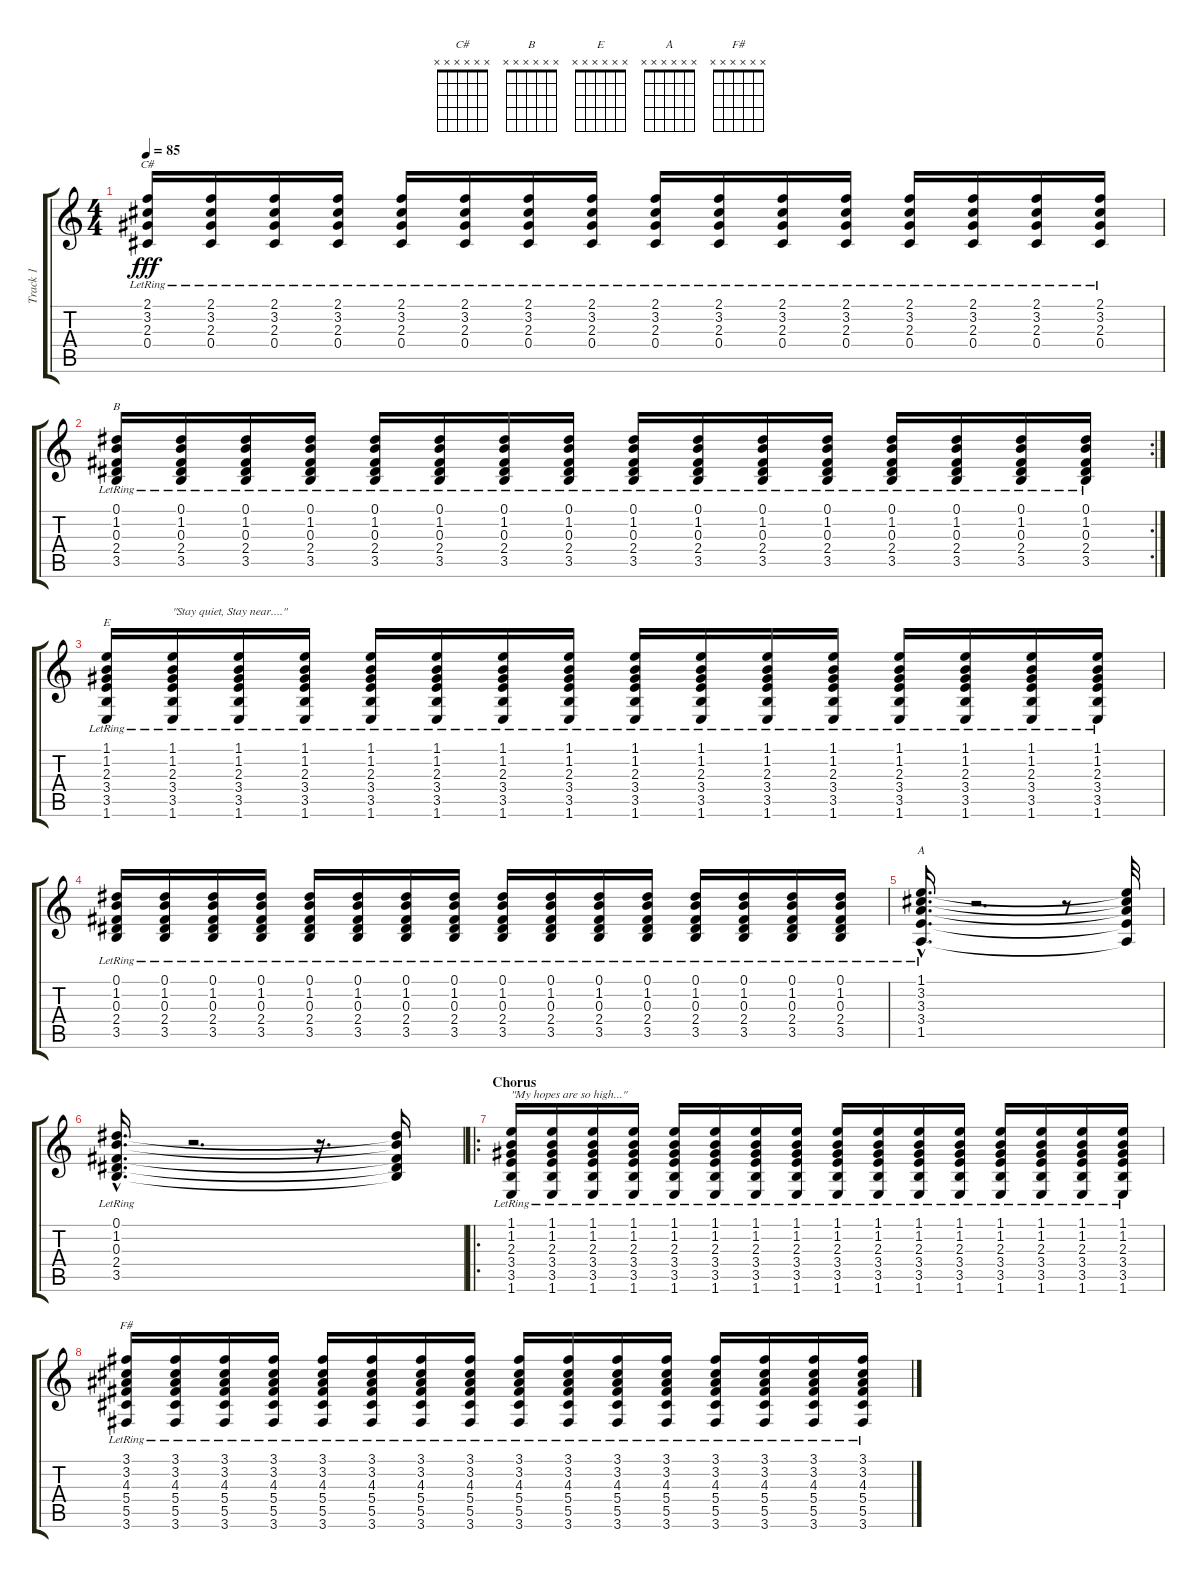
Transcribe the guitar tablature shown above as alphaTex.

\track ("Track 1" "Track 1") {instrument electricguitarclean}
\staff {score tabs}
\tuning (Eb4 Bb3 Gb3 Db3 Ab2 Eb2) {hide}
\chord ("C#" x x x x x x) {firstfret 0}
\chord ("B" x x x x x x) {firstfret 0}
\chord ("E" x x x x x x) {firstfret 0}
\chord ("A" x x x x x x) {firstfret 0}
\chord ("F#" x x x x x x) {firstfret 0}
\ts (4 4)
\tempo 85
\clef g2
\ks c
(2.1{lr} 3.2{lr} 2.3{lr} 0.4{lr}).16{ch "C#" dy fff} (2.1{lr} 3.2{lr} 2.3{lr} 0.4{lr}).16 (2.1{lr} 3.2{lr} 2.3{lr} 0.4{lr}).16 (2.1{lr} 3.2{lr} 2.3{lr} 0.4{lr}).16 (2.1{lr} 3.2{lr} 2.3{lr} 0.4{lr}).16 (2.1{lr} 3.2{lr} 2.3{lr} 0.4{lr}).16 (2.1{lr} 3.2{lr} 2.3{lr} 0.4{lr}).16 (2.1{lr} 3.2{lr} 2.3{lr} 0.4{lr}).16 (2.1{lr} 3.2{lr} 2.3{lr} 0.4{lr}).16 (2.1{lr} 3.2{lr} 2.3{lr} 0.4{lr}).16 (2.1{lr} 3.2{lr} 2.3{lr} 0.4{lr}).16 (2.1{lr} 3.2{lr} 2.3{lr} 0.4{lr}).16 (2.1{lr} 3.2{lr} 2.3{lr} 0.4{lr}).16 (2.1{lr} 3.2{lr} 2.3{lr} 0.4{lr}).16 (2.1{lr} 3.2{lr} 2.3{lr} 0.4{lr}).16 (2.1{lr} 3.2{lr} 2.3{lr} 0.4{lr}).16 |
\rc 2
(0.1{lr} 1.2{lr} 0.3{lr} 2.4{lr} 3.5{lr}).16{ch "B"} (0.1{lr} 1.2{lr} 0.3{lr} 2.4{lr} 3.5{lr}).16 (0.1{lr} 1.2{lr} 0.3{lr} 2.4{lr} 3.5{lr}).16 (0.1{lr} 1.2{lr} 0.3{lr} 2.4{lr} 3.5{lr}).16 (0.1{lr} 1.2{lr} 0.3{lr} 2.4{lr} 3.5{lr}).16 (0.1{lr} 1.2{lr} 0.3{lr} 2.4{lr} 3.5{lr}).16 (0.1{lr} 1.2{lr} 0.3{lr} 2.4{lr} 3.5{lr}).16 (0.1{lr} 1.2{lr} 0.3{lr} 2.4{lr} 3.5{lr}).16 (0.1{lr} 1.2{lr} 0.3{lr} 2.4{lr} 3.5{lr}).16 (0.1{lr} 1.2{lr} 0.3{lr} 2.4{lr} 3.5{lr}).16 (0.1{lr} 1.2{lr} 0.3{lr} 2.4{lr} 3.5{lr}).16 (0.1{lr} 1.2{lr} 0.3{lr} 2.4{lr} 3.5{lr}).16 (0.1{lr} 1.2{lr} 0.3{lr} 2.4{lr} 3.5{lr}).16 (0.1{lr} 1.2{lr} 0.3{lr} 2.4{lr} 3.5{lr}).16 (0.1{lr} 1.2{lr} 0.3{lr} 2.4{lr} 3.5{lr}).16 (0.1{lr} 1.2{lr} 0.3{lr} 2.4{lr} 3.5{lr}).16 |
(1.1{lr} 1.2{lr} 2.3{lr} 3.4{lr} 3.5{lr} 1.6{lr}).16{ch "E"} (1.1{lr} 1.2{lr} 2.3{lr} 3.4{lr} 3.5{lr} 1.6{lr}).16{txt "\"Stay quiet, Stay near....\""} (1.1{lr} 1.2{lr} 2.3{lr} 3.4{lr} 3.5{lr} 1.6{lr}).16 (1.1{lr} 1.2{lr} 2.3{lr} 3.4{lr} 3.5{lr} 1.6{lr}).16 (1.1{lr} 1.2{lr} 2.3{lr} 3.4{lr} 3.5{lr} 1.6{lr}).16 (1.1{lr} 1.2{lr} 2.3{lr} 3.4{lr} 3.5{lr} 1.6{lr}).16 (1.1{lr} 1.2{lr} 2.3{lr} 3.4{lr} 3.5{lr} 1.6{lr}).16 (1.1{lr} 1.2{lr} 2.3{lr} 3.4{lr} 3.5{lr} 1.6{lr}).16 (1.1{lr} 1.2{lr} 2.3{lr} 3.4{lr} 3.5{lr} 1.6{lr}).16 (1.1{lr} 1.2{lr} 2.3{lr} 3.4{lr} 3.5{lr} 1.6{lr}).16 (1.1{lr} 1.2{lr} 2.3{lr} 3.4{lr} 3.5{lr} 1.6{lr}).16 (1.1{lr} 1.2{lr} 2.3{lr} 3.4{lr} 3.5{lr} 1.6{lr}).16 (1.1{lr} 1.2{lr} 2.3{lr} 3.4{lr} 3.5{lr} 1.6{lr}).16 (1.1{lr} 1.2{lr} 2.3{lr} 3.4{lr} 3.5{lr} 1.6{lr}).16 (1.1{lr} 1.2{lr} 2.3{lr} 3.4{lr} 3.5{lr} 1.6{lr}).16 (1.1{lr} 1.2{lr} 2.3{lr} 3.4{lr} 3.5{lr} 1.6{lr}).16 |
(0.1{lr} 1.2{lr} 0.3{lr} 2.4{lr} 3.5{lr}).16 (0.1{lr} 1.2{lr} 0.3{lr} 2.4{lr} 3.5{lr}).16 (0.1{lr} 1.2{lr} 0.3{lr} 2.4{lr} 3.5{lr}).16 (0.1{lr} 1.2{lr} 0.3{lr} 2.4{lr} 3.5{lr}).16 (0.1{lr} 1.2{lr} 0.3{lr} 2.4{lr} 3.5{lr}).16 (0.1{lr} 1.2{lr} 0.3{lr} 2.4{lr} 3.5{lr}).16 (0.1{lr} 1.2{lr} 0.3{lr} 2.4{lr} 3.5{lr}).16 (0.1{lr} 1.2{lr} 0.3{lr} 2.4{lr} 3.5{lr}).16 (0.1{lr} 1.2{lr} 0.3{lr} 2.4{lr} 3.5{lr}).16 (0.1{lr} 1.2{lr} 0.3{lr} 2.4{lr} 3.5{lr}).16 (0.1{lr} 1.2{lr} 0.3{lr} 2.4{lr} 3.5{lr}).16 (0.1{lr} 1.2{lr} 0.3{lr} 2.4{lr} 3.5{lr}).16 (0.1{lr} 1.2{lr} 0.3{lr} 2.4{lr} 3.5{lr}).16 (0.1{lr} 1.2{lr} 0.3{lr} 2.4{lr} 3.5{lr}).16 (0.1{lr} 1.2{lr} 0.3{lr} 2.4{lr} 3.5{lr}).16 (0.1{lr} 1.2{lr} 0.3{lr} 2.4{lr} 3.5{lr}).16 |
(1.1{hac lr} 3.2{hac lr} 3.3{hac lr} 3.4{hac lr} 1.5{hac lr}).16{d ch "A"} r.2{d} r.8 (1.1{t} 3.2{t} 3.3{t} 3.4{t} 1.5{t}).32 |
(0.1{hac lr} 1.2{hac lr} 0.3{hac lr} 2.4{hac lr} 3.5{hac lr}).16{d} r.2{d} r.16{d} (0.1{t} 1.2{t} 0.3{t} 2.4{t} 3.5{t}).16 |
\ro
\section ("" "Chorus")
(1.1{lr} 1.2{lr} 2.3{lr} 3.4{lr} 3.5{lr} 1.6{lr}).16{txt "\"My hopes are so high...\"" instrument electricguitarclean} (1.1{lr} 1.2{lr} 2.3{lr} 3.4{lr} 3.5{lr} 1.6{lr}).16 (1.1{lr} 1.2{lr} 2.3{lr} 3.4{lr} 3.5{lr} 1.6{lr}).16 (1.1{lr} 1.2{lr} 2.3{lr} 3.4{lr} 3.5{lr} 1.6{lr}).16 (1.1{lr} 1.2{lr} 2.3{lr} 3.4{lr} 3.5{lr} 1.6{lr}).16 (1.1{lr} 1.2{lr} 2.3{lr} 3.4{lr} 3.5{lr} 1.6{lr}).16 (1.1{lr} 1.2{lr} 2.3{lr} 3.4{lr} 3.5{lr} 1.6{lr}).16 (1.1{lr} 1.2{lr} 2.3{lr} 3.4{lr} 3.5{lr} 1.6{lr}).16 (1.1{lr} 1.2{lr} 2.3{lr} 3.4{lr} 3.5{lr} 1.6{lr}).16 (1.1{lr} 1.2{lr} 2.3{lr} 3.4{lr} 3.5{lr} 1.6{lr}).16 (1.1{lr} 1.2{lr} 2.3{lr} 3.4{lr} 3.5{lr} 1.6{lr}).16 (1.1{lr} 1.2{lr} 2.3{lr} 3.4{lr} 3.5{lr} 1.6{lr}).16 (1.1{lr} 1.2{lr} 2.3{lr} 3.4{lr} 3.5{lr} 1.6{lr}).16 (1.1{lr} 1.2{lr} 2.3{lr} 3.4{lr} 3.5{lr} 1.6{lr}).16 (1.1{lr} 1.2{lr} 2.3{lr} 3.4{lr} 3.5{lr} 1.6{lr}).16 (1.1{lr} 1.2{lr} 2.3{lr} 3.4{lr} 3.5{lr} 1.6{lr}).16 |
(3.1{lr} 3.2{lr} 4.3{lr} 5.4{lr} 5.5{lr} 3.6{lr}).16{ch "F#"} (3.1{lr} 3.2{lr} 4.3{lr} 5.4{lr} 5.5{lr} 3.6{lr}).16 (3.1{lr} 3.2{lr} 4.3{lr} 5.4{lr} 5.5{lr} 3.6{lr}).16 (3.1{lr} 3.2{lr} 4.3{lr} 5.4{lr} 5.5{lr} 3.6{lr}).16 (3.1{lr} 3.2{lr} 4.3{lr} 5.4{lr} 5.5{lr} 3.6{lr}).16 (3.1{lr} 3.2{lr} 4.3{lr} 5.4{lr} 5.5{lr} 3.6{lr}).16 (3.1{lr} 3.2{lr} 4.3{lr} 5.4{lr} 5.5{lr} 3.6{lr}).16 (3.1{lr} 3.2{lr} 4.3{lr} 5.4{lr} 5.5{lr} 3.6{lr}).16 (3.1{lr} 3.2{lr} 4.3{lr} 5.4{lr} 5.5{lr} 3.6{lr}).16 (3.1{lr} 3.2{lr} 4.3{lr} 5.4{lr} 5.5{lr} 3.6{lr}).16 (3.1{lr} 3.2{lr} 4.3{lr} 5.4{lr} 5.5{lr} 3.6{lr}).16 (3.1{lr} 3.2{lr} 4.3{lr} 5.4{lr} 5.5{lr} 3.6{lr}).16 (3.1{lr} 3.2{lr} 4.3{lr} 5.4{lr} 5.5{lr} 3.6{lr}).16 (3.1{lr} 3.2{lr} 4.3{lr} 5.4{lr} 5.5{lr} 3.6{lr}).16 (3.1{lr} 3.2{lr} 4.3{lr} 5.4{lr} 5.5{lr} 3.6{lr}).16 (3.1{lr} 3.2{lr} 4.3{lr} 5.4{lr} 5.5{lr} 3.6{lr}).16
